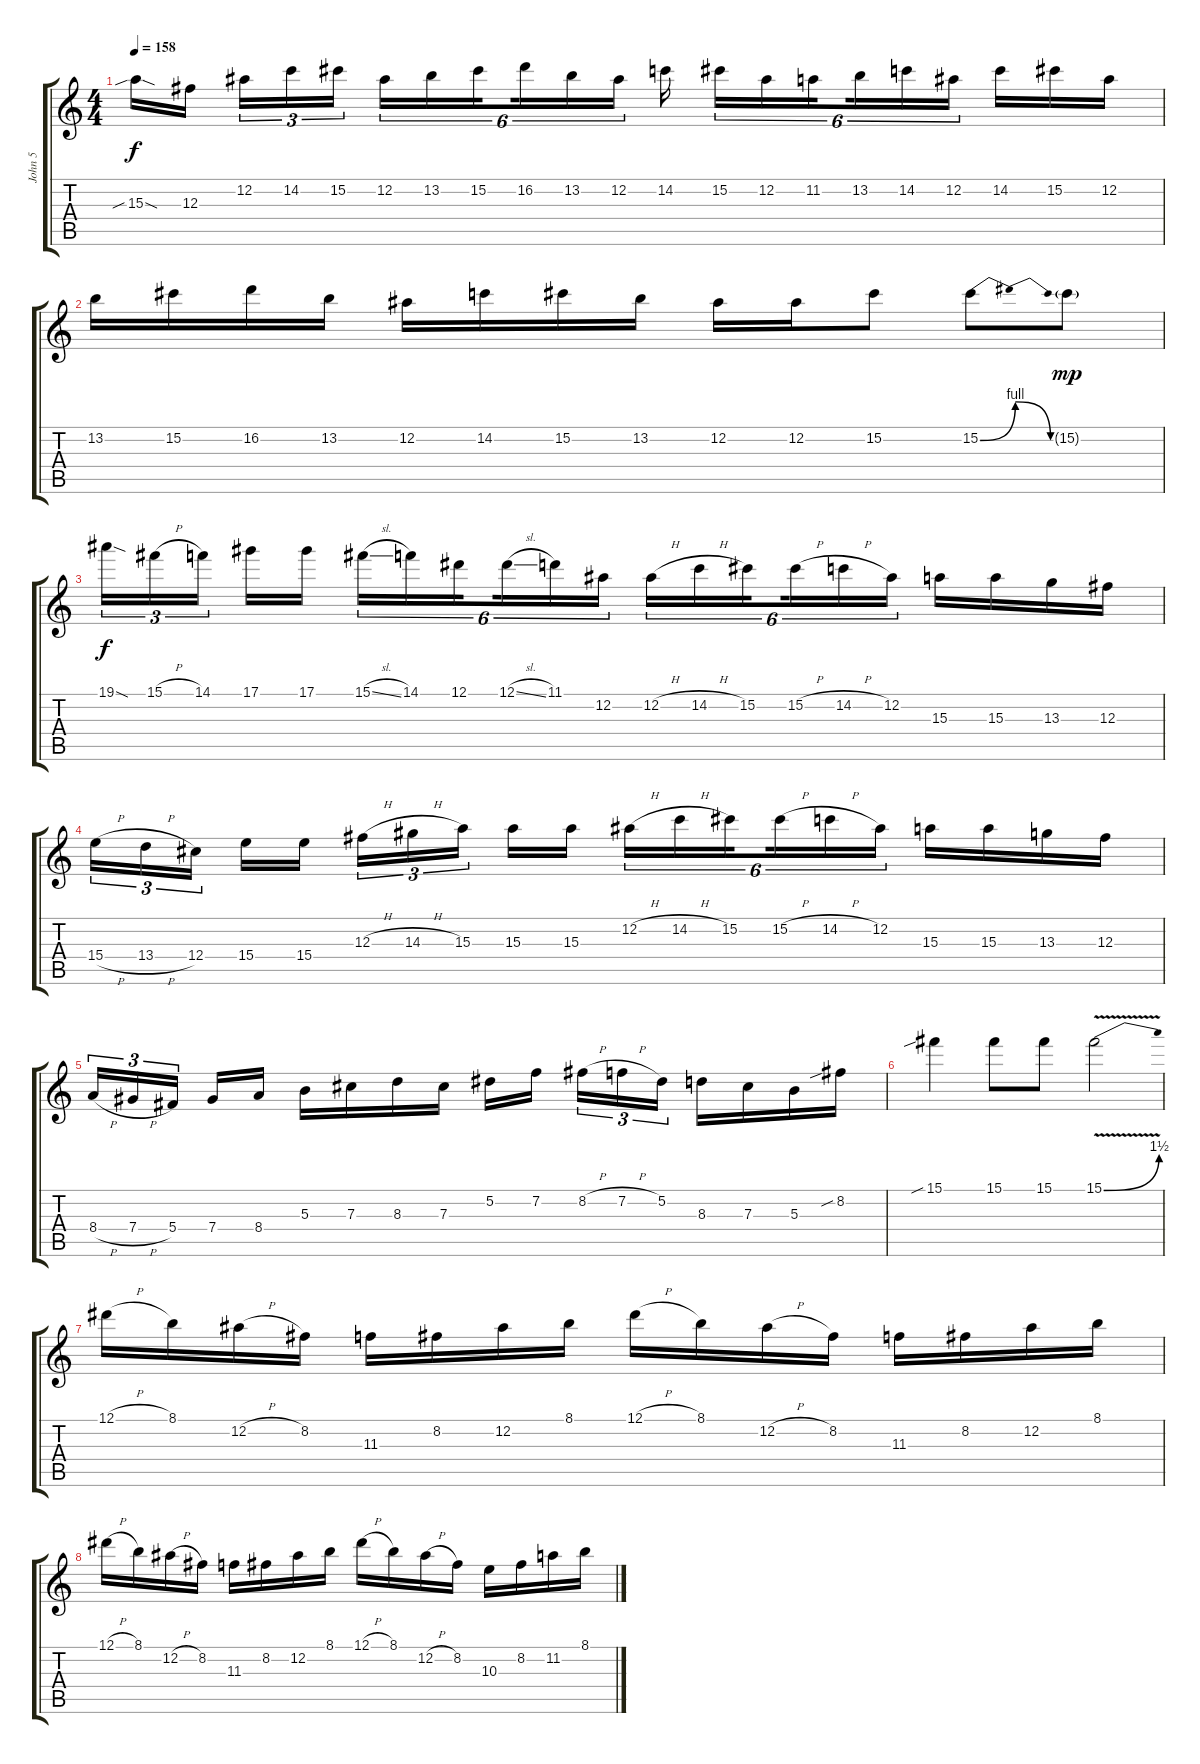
\track ("John 5" "John 5") {instrument distortionguitar}
\staff {score tabs}
\tuning (Eb4 Bb3 Gb3 Db3 Ab2 Db2) {hide}
\ts (4 4)
\tempo 158
\clef g2
\ks c
15.3{sib sod}.16{dy f} 12.3.16{beam splitsecondary} 12.2.16{tu (3 2)} 14.2.16{tu (3 2)} 15.2.16{tu (3 2)} 12.2.16{tu (6 4)} 13.2.16{tu (6 4)} 15.2.16{tu (6 4) beam splitsecondary} 16.2.16{tu (6 4)} 13.2.16{tu (6 4)} 12.2.16{tu (6 4)} 14.2.16{beam splitsecondary} 15.2.16{tu (6 4)} 12.2.16{tu (6 4)} 11.2.16{tu (6 4) beam splitsecondary} 13.2.16{tu (6 4)} 14.2.16{tu (6 4)} 12.2.16{tu (6 4) beam splitsecondary} 14.2.16 15.2.16 12.2.16 |
13.2.16 15.2.16 16.2.16 13.2.16 12.2.16 14.2.16 15.2.16 13.2.16 12.2.16 12.2.16 15.2.8 15.2{be (bendrelease 0 0 10 4 20 4 60 0)}.8 15.2{g}.8{dy mp} |
19.1{sod}.16{tu (3 2) dy f} 15.1{h}.16{tu (3 2)} 14.1.16{tu (3 2) beam splitsecondary} 17.1.16 17.1.16 15.1{sl}.16{tu (6 4)} 14.1.16{tu (6 4)} 12.1.16{tu (6 4) beam splitsecondary} 12.1{sl}.16{tu (6 4)} 11.1.16{tu (6 4)} 12.2.16{tu (6 4)} 12.2{h}.16{tu (6 4)} 14.2{h}.16{tu (6 4)} 15.2.16{tu (6 4) beam splitsecondary} 15.2{h}.16{tu (6 4)} 14.2{h}.16{tu (6 4)} 12.2.16{tu (6 4)} 15.3.16 15.3.16 13.3.16 12.3.16 |
15.4{h}.16{tu (3 2)} 13.4{h}.16{tu (3 2)} 12.4.16{tu (3 2) beam splitsecondary} 15.4.16 15.4.16 12.3{h}.16{tu (3 2)} 14.3{h}.16{tu (3 2)} 15.3.16{tu (3 2) beam splitsecondary} 15.3.16 15.3.16 12.2{h}.16{tu (6 4)} 14.2{h}.16{tu (6 4)} 15.2.16{tu (6 4) beam splitsecondary} 15.2{h}.16{tu (6 4)} 14.2{h}.16{tu (6 4)} 12.2.16{tu (6 4)} 15.3.16 15.3.16 13.3.16 12.3.16 |
8.4{h}.16{tu (3 2)} 7.4{h}.16{tu (3 2)} 5.4.16{tu (3 2) beam splitsecondary} 7.4.16 8.4.16 5.3.16 7.3.16 8.3.16 7.3.16 5.2.16 7.2.16{beam splitsecondary} 8.2{h}.16{tu (3 2)} 7.2{h}.16{tu (3 2)} 5.2.16{tu (3 2)} 8.3.16 7.3.16 5.3.16 8.2{sib}.16 |
15.1{sib}.4 15.1.8 15.1.8 15.1{be (bend 0 0 60 6) v}.2 |
12.1{h}.16 8.1.16 12.2{h}.16 8.2.16 11.3.16 8.2.16 12.2.16 8.1.16 12.1{h}.16 8.1.16 12.2{h}.16 8.2.16 11.3.16 8.2.16 12.2.16 8.1.16 |
12.1{h}.16 8.1.16 12.2{h}.16 8.2.16 11.3.16 8.2.16 12.2.16 8.1.16 12.1{h}.16 8.1.16 12.2{h}.16 8.2.16 10.3.16 8.2.16 11.2.16 8.1.16
